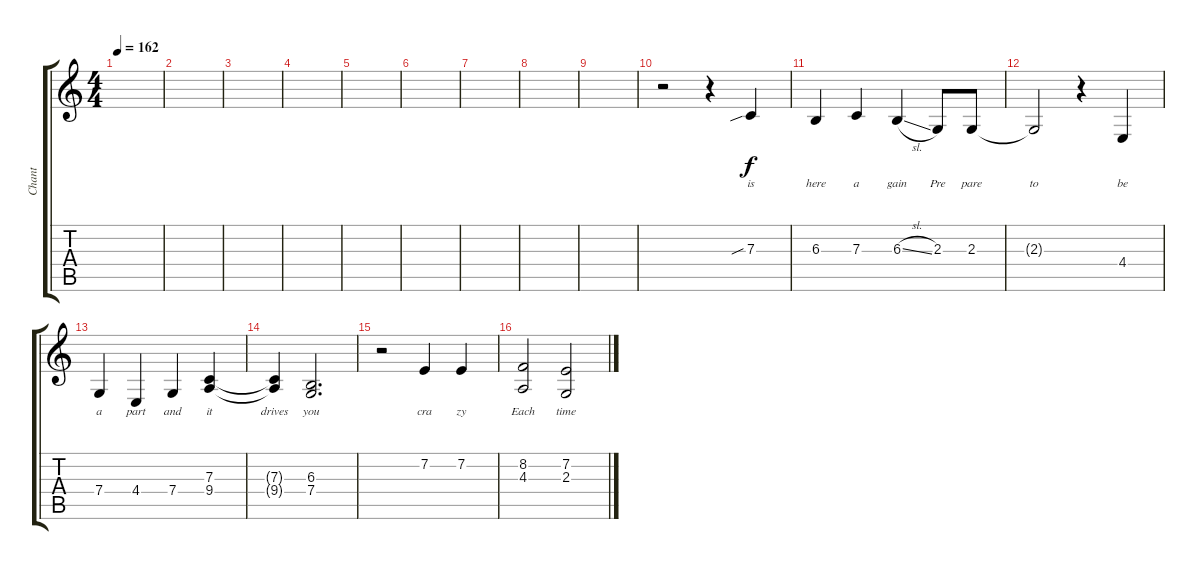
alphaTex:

\track ("Chant" "Chant") {instrument clarinet}
\staff {score tabs}
\tuning (D4 A3 F3 C3 G2 C2) {hide}
\ts (4 4)
\tempo 162
\clef g2
\ks c
|
|
|
|
|
|
|
|
|
r.2 r.4 7.3{sib}.4{lyrics (0 "is") lyrics (1 "") lyrics (2 "") lyrics (3 "") lyrics (4 "")} |
6.3.4{lyrics (0 "here") lyrics (1 "") lyrics (2 "") lyrics (3 "") lyrics (4 "")} 7.3.4{lyrics (0 "a") lyrics (1 "") lyrics (2 "") lyrics (3 "") lyrics (4 "")} 6.3{sl}.4{lyrics (0 "gain") lyrics (1 "") lyrics (2 "") lyrics (3 "") lyrics (4 "")} 2.3.8{lyrics (0 "Pre") lyrics (1 "") lyrics (2 "") lyrics (3 "") lyrics (4 "")} 2.3.8{lyrics (0 "pare") lyrics (1 "") lyrics (2 "") lyrics (3 "") lyrics (4 "")} |
2.3{t}.2{lyrics (0 "to") lyrics (1 "") lyrics (2 "") lyrics (3 "") lyrics (4 "")} r.4 4.4.4{lyrics (0 "be") lyrics (1 "") lyrics (2 "") lyrics (3 "") lyrics (4 "")} |
7.4.4{lyrics (0 "a") lyrics (1 "") lyrics (2 "") lyrics (3 "") lyrics (4 "")} 4.4.4{lyrics (0 "part") lyrics (1 "") lyrics (2 "") lyrics (3 "") lyrics (4 "")} 7.4.4{lyrics (0 "and") lyrics (1 "") lyrics (2 "") lyrics (3 "") lyrics (4 "")} (7.3 9.4).4{lyrics (0 "it") lyrics (1 "") lyrics (2 "") lyrics (3 "") lyrics (4 "")} |
(7.3{t} 9.4{t}).4{lyrics (0 "drives") lyrics (1 "") lyrics (2 "") lyrics (3 "") lyrics (4 "")} (6.3 7.4).2{d lyrics (0 "you") lyrics (1 "") lyrics (2 "") lyrics (3 "") lyrics (4 "")} |
r.2 7.2.4{lyrics (0 "cra") lyrics (1 "") lyrics (2 "") lyrics (3 "") lyrics (4 "")} 7.2.4{lyrics (0 "zy") lyrics (1 "") lyrics (2 "") lyrics (3 "") lyrics (4 "")} |
(8.2 4.3).2{lyrics (0 "Each") lyrics (1 "") lyrics (2 "") lyrics (3 "") lyrics (4 "")} (7.2 2.3).2{lyrics (0 "time") lyrics (1 "") lyrics (2 "") lyrics (3 "") lyrics (4 "")}
